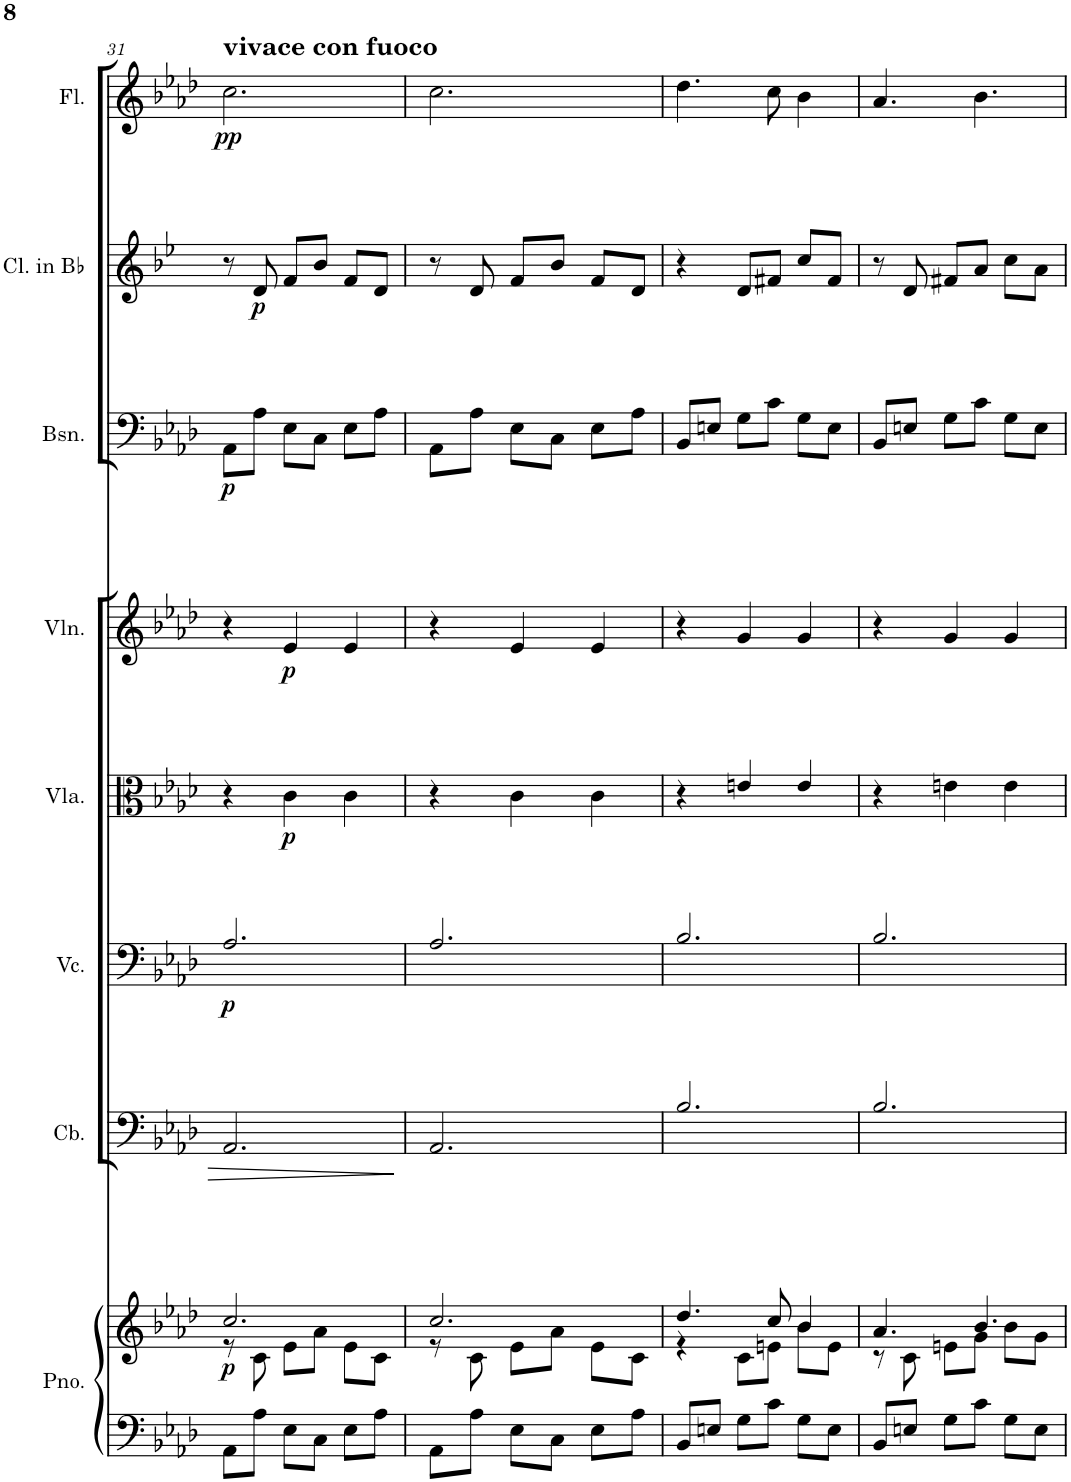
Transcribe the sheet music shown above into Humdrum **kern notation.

**kern	**kern	**dynam	**kern	**kern	**dynam	**kern	**dynam	**kern	**dynam	**kern	**dynam	**kern	**dynam	**kern	**dynam
*part8	*part8	*part8	*part7	*part6	*part6	*part5	*part5	*part4	*part4	*part3	*part3	*part2	*part2	*part1	*part1
*staff9	*staff8	*staff8/9	*staff7	*staff6	*staff6	*staff5	*staff5	*staff4	*staff4	*staff3	*staff3	*staff2	*staff2	*staff1	*staff1
*I"Piano	*	*	*I"Contrabbasso	*I"Violoncello	*	*I"Viola	*	*I"Violino II	*	*I"Fagotto	*	*I"Clarinetto	*	*I"Flauto	*
*I'Pno.	*	*	*I'Cb.	*I'Vc.	*	*I'Vla.	*	*I'Vln.	*	*	*	*	*	*I'Fl.	*
!!LO:PB:g=z
*clefF4	*clefG2	*	*clefF4	*clefF4	*	*clefC3	*	*clefG2	*	*clefF4	*	*clefG2	*	*clefG2	*
*	*	*	*Trd7c12	*	*	*	*	*	*	*	*	*Trd1c2	*	*	*
*k[b-e-a-d-]	*k[b-e-a-d-]	*	*k[b-e-a-d-]	*k[b-e-a-d-]	*	*k[b-e-a-d-]	*	*k[b-e-a-d-]	*	*k[b-e-a-d-]	*	*k[b-e-]	*	*k[b-e-a-d-]	*
*M3/4	*M3/4	*	*M3/4	*M3/4	*	*M3/4	*	*M3/4	*	*M3/4	*	*M3/4	*	*M3/4	*
=31	=31	=31	=31	=31	=31	=31	=31	=31	=31	=31	=31	=31	=31	=31	=31
*	*^	*	*	*	*	*	*	*	*	*	*	*	*	*	*
!	!	!	!	!	!	!	!	!	!	!	!	!	!	!	!LO:TX:a:B:t=vivace con fuoco	!
!	!	!	!LO:DY:b	!	!	!LO:DY:b	!	!	!	!	!	!LO:DY:b	!	!	!	!LO:DY:b
8AA-^\L	2.cc^^/	8r	p	2.AA-/	2.A-/	p	4r	.	4r	.	8AA-\L	p	8r	.	2.cc\	pp
!	!	!	!	!	!	!	!	!	!	!	!	!	!	!LO:DY:b	!	!
8A-\J	.	8c\	.	.	.	.	.	.	.	.	8A-\J	.	8d/	p	.	.
!	!	!	!	!	!	!	!	!LO:DY:b	!	!LO:DY:b	!	!	!	!	!	!
8E-\L	.	8e-\L	.	.	.	.	4c'\	p	4e-'/	p	8E-\L	.	8f/L	.	.	.
8C\J	.	8a-\J	.	.	.	.	.	.	.	.	8C\J	.	8b-/J	.	.	.
8E-\L	.	8e-\L	.	.	.	.	4c'\	.	4e-'/	.	8E-\L	.	8f/L	.	.	.
8A-\J	.	8c\J	.	.	.	.	.	.	.	.	8A-\J	.	8d/J	.	.	.
=32	=32	=32	=32	=32	=32	=32	=32	=32	=32	=32	=32	=32	=32	=32	=32	=32
8AA-^\L	2.cc^^/	8r	.	2.AA-/	2.A-/	.	4r	.	4r	.	8AA-\L	.	8r	.	2.cc\	.
8A-\J	.	8c\	.	.	.	.	.	.	.	.	8A-\J	.	8d/	.	.	.
8E-\L	.	8e-\L	.	.	.	.	4c'\	.	4e-'/	.	8E-\L	.	8f/L	.	.	.
8C\J	.	8a-\J	.	.	.	.	.	.	.	.	8C\J	.	8b-/J	.	.	.
8E-\L	.	8e-\L	.	.	.	.	4c'\	.	4e-'/	.	8E-\L	.	8f/L	.	.	.
8A-\J	.	8c\J	.	.	.	.	.	.	.	.	8A-\J	.	8d/J	.	.	.
=33	=33	=33	=33	=33	=33	=33	=33	=33	=33	=33	=33	=33	=33	=33	=33	=33
8BB-^/L	4.dd-^^/	4r	.	2.B-/	2.B-/	.	4r	.	4r	.	8BB-/L	.	4r	.	4.dd-\	.
8En/J	.	.	.	.	.	.	.	.	.	.	8En/J	.	.	.	.	.
8G\L	.	8c\L	.	.	.	.	4en'/	.	4g'/	.	8G\L	.	8d/L	.	.	.
8c\J	8cc^^/	8en\J	.	.	.	.	.	.	.	.	8c\J	.	8f#X/J	.	8cc\	.
8G\L	4b-^^/	8b-\L	.	.	.	.	4e'/	.	4g'/	.	8G\L	.	8cc/L	.	4b-\	.
8E\J	.	8e\J	.	.	.	.	.	.	.	.	8E\J	.	8f#/J	.	.	.
=34	=34	=34	=34	=34	=34	=34	=34	=34	=34	=34	=34	=34	=34	=34	=34	=34
8BB-^/L	4.a-^^/	8r	.	2.B-/	2.B-/	.	4r	.	4r	.	8BB-/L	.	8r	.	4.a-/	.
8En/J	.	8c\	.	.	.	.	.	.	.	.	8En/J	.	8d/	.	.	.
8G\L	.	8en\L	.	.	.	.	4en'\	.	4g'/	.	8G\L	.	8f#X/L	.	.	.
8c\J	4.b-^^/	8g\J	.	.	.	.	.	.	.	.	8c\J	.	8a/J	.	4.b-\	.
8G\L	.	8b-\L	.	.	.	.	4e'\	.	4g'/	.	8G\L	.	8cc\L	.	.	.
8E\J	.	8g\J	.	.	.	.	.	.	.	.	8E\J	.	8a\J	.	.	.
*	*v	*v	*	*	*	*	*	*	*	*	*	*	*	*	*	*
=	=	=	=	=	=	=	=	=	=	=	=	=	=	=	=
*-	*-	*-	*-	*-	*-	*-	*-	*-	*-	*-	*-	*-	*-	*-	*-
